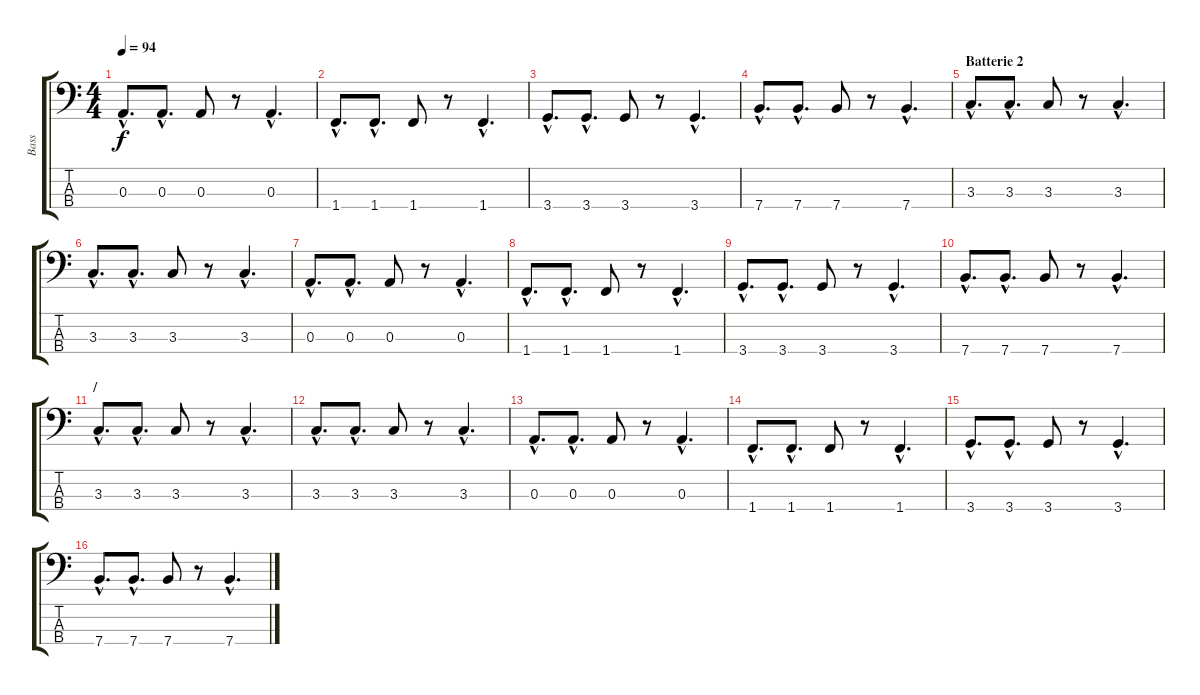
\track ("Bass" "Bass") {instrument fretlessbass}
\staff {score tabs}
\tuning (G2 D2 A1 E1) {hide}
\ts (4 4)
\tempo 94
\clef f4
\ks c
0.3{hac}.8{d dy f} 0.3{hac}.8{d} 0.3.8 r.8 0.3{hac}.4{d} |
1.4{hac}.8{d} 1.4{hac}.8{d} 1.4.8 r.8 1.4{hac}.4{d} |
3.4{hac}.8{d} 3.4{hac}.8{d} 3.4.8 r.8 3.4{hac}.4{d} |
7.4{hac}.8{d} 7.4{hac}.8{d} 7.4.8 r.8 7.4{hac}.4{d} |
\section ("" "Batterie 2")
3.3{hac}.8{d} 3.3{hac}.8{d} 3.3.8 r.8 3.3{hac}.4{d} |
3.3{hac}.8{d} 3.3{hac}.8{d} 3.3.8 r.8 3.3{hac}.4{d} |
0.3{hac}.8{d} 0.3{hac}.8{d} 0.3.8 r.8 0.3{hac}.4{d} |
1.4{hac}.8{d} 1.4{hac}.8{d} 1.4.8 r.8 1.4{hac}.4{d} |
3.4{hac}.8{d} 3.4{hac}.8{d} 3.4.8 r.8 3.4{hac}.4{d} |
7.4{hac}.8{d} 7.4{hac}.8{d} 7.4.8 r.8 7.4{hac}.4{d} |
\section ("" "/")
3.3{hac}.8{d} 3.3{hac}.8{d} 3.3.8 r.8 3.3{hac}.4{d} |
3.3{hac}.8{d} 3.3{hac}.8{d} 3.3.8 r.8 3.3{hac}.4{d} |
0.3{hac}.8{d} 0.3{hac}.8{d} 0.3.8 r.8 0.3{hac}.4{d} |
1.4{hac}.8{d} 1.4{hac}.8{d} 1.4.8 r.8 1.4{hac}.4{d} |
3.4{hac}.8{d} 3.4{hac}.8{d} 3.4.8 r.8 3.4{hac}.4{d} |
7.4{hac}.8{d} 7.4{hac}.8{d} 7.4.8 r.8 7.4{hac}.4{d}
